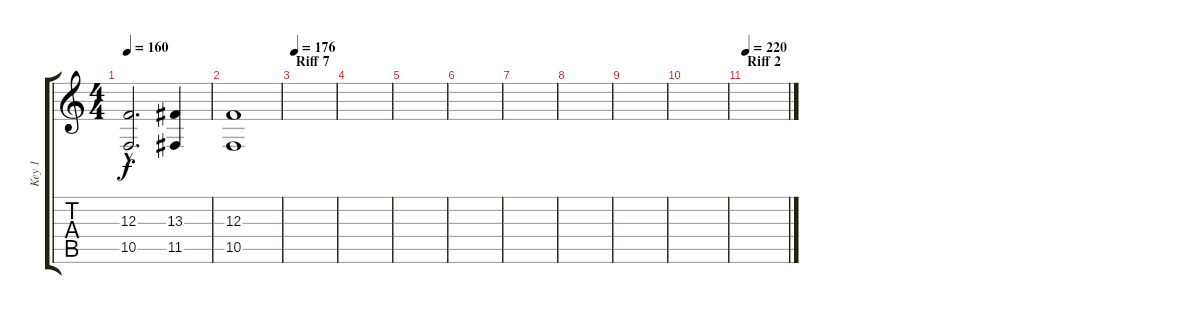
\track ("Key 1" "Key 1") {instrument choiraahs}
\staff {score tabs}
\tuning (D4 A3 F3 C3 G2 D2) {hide}
\ts (4 4)
\tempo 160
\clef g2
\ks c
(12.3{hac} 10.5{hac}).2{d dy f} (13.3 11.5).4 |
(12.3 10.5).1 |
\section ("" "Riff 7")
\tempo 176
|
|
|
|
|
|
|
|
\section ("" "Riff 2")
\tempo 220
